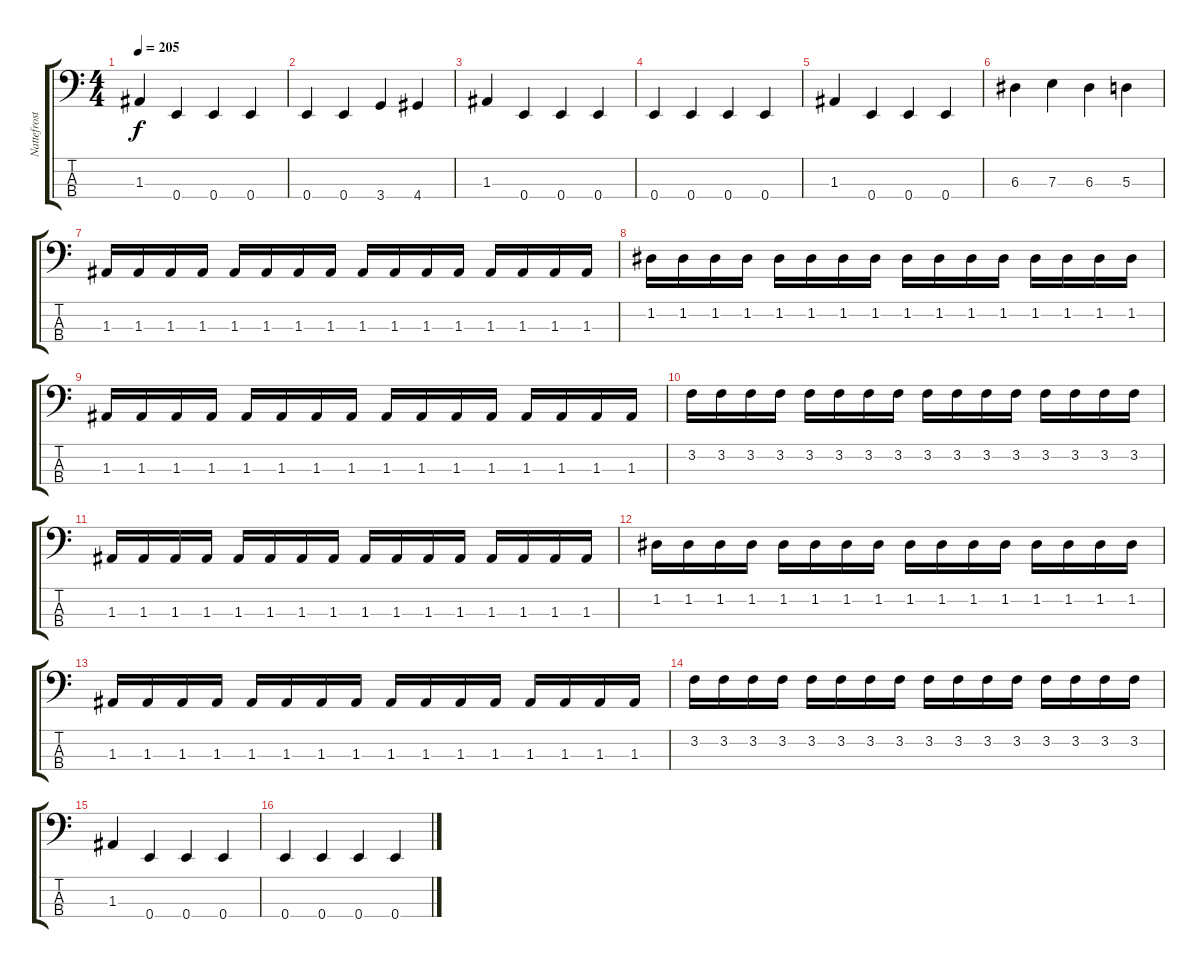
\track ("Nattefrost" "Nattefrost") {instrument electricbasspick}
\staff {score tabs}
\tuning (G2 D2 A1 E1) {hide}
\ts (4 4)
\tempo 205
\clef f4
\ks c
1.3.4{dy f} 0.4.4 0.4.4 0.4.4 |
0.4.4 0.4.4 3.4.4 4.4.4 |
1.3.4 0.4.4 0.4.4 0.4.4 |
0.4.4 0.4.4 0.4.4 0.4.4 |
1.3.4 0.4.4 0.4.4 0.4.4 |
6.3.4 7.3.4 6.3.4 5.3.4 |
1.3.16{instrument electricbasspick} 1.3.16 1.3.16 1.3.16 1.3.16 1.3.16 1.3.16 1.3.16 1.3.16 1.3.16 1.3.16 1.3.16 1.3.16 1.3.16 1.3.16 1.3.16 |
1.2.16 1.2.16 1.2.16 1.2.16 1.2.16 1.2.16 1.2.16 1.2.16 1.2.16 1.2.16 1.2.16 1.2.16 1.2.16 1.2.16 1.2.16 1.2.16 |
1.3.16 1.3.16 1.3.16 1.3.16 1.3.16 1.3.16 1.3.16 1.3.16 1.3.16 1.3.16 1.3.16 1.3.16 1.3.16 1.3.16 1.3.16 1.3.16 |
3.2.16 3.2.16 3.2.16 3.2.16 3.2.16 3.2.16 3.2.16 3.2.16 3.2.16 3.2.16 3.2.16 3.2.16 3.2.16 3.2.16 3.2.16 3.2.16 |
1.3.16 1.3.16 1.3.16 1.3.16 1.3.16 1.3.16 1.3.16 1.3.16 1.3.16 1.3.16 1.3.16 1.3.16 1.3.16 1.3.16 1.3.16 1.3.16 |
1.2.16 1.2.16 1.2.16 1.2.16 1.2.16 1.2.16 1.2.16 1.2.16 1.2.16 1.2.16 1.2.16 1.2.16 1.2.16 1.2.16 1.2.16 1.2.16 |
1.3.16 1.3.16 1.3.16 1.3.16 1.3.16 1.3.16 1.3.16 1.3.16 1.3.16 1.3.16 1.3.16 1.3.16 1.3.16 1.3.16 1.3.16 1.3.16 |
3.2.16 3.2.16 3.2.16 3.2.16 3.2.16 3.2.16 3.2.16 3.2.16 3.2.16 3.2.16 3.2.16 3.2.16 3.2.16 3.2.16 3.2.16 3.2.16 |
1.3.4{instrument overdrivenguitar} 0.4.4 0.4.4 0.4.4 |
0.4.4 0.4.4 0.4.4 0.4.4
